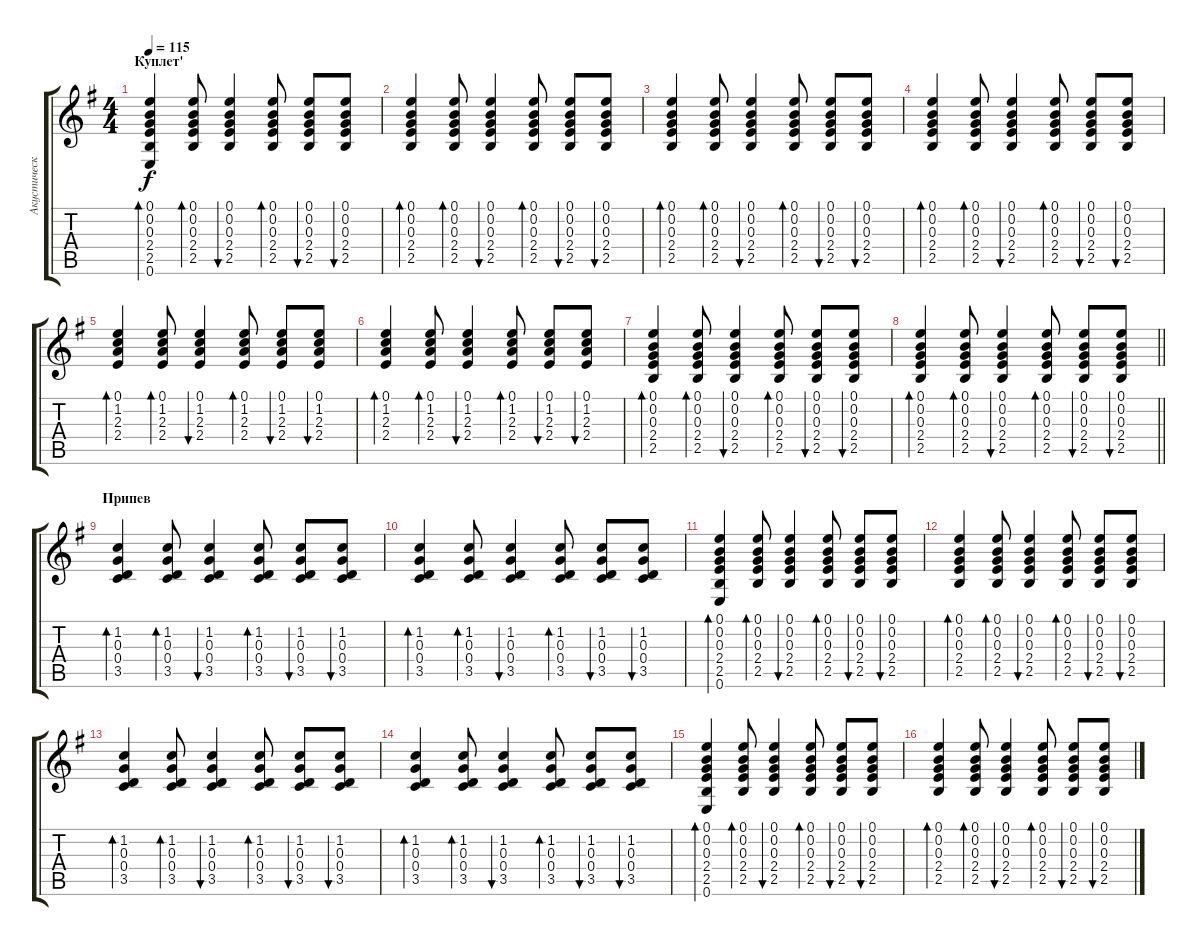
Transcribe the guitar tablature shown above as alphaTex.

\track ("Акустическая гитара" "Акустическ") {instrument acousticguitarnylon}
\staff {score tabs}
\tuning (E4 B3 G3 D3 A2 E2) {hide}
\ts (4 4)
\section ("" "Куплет'")
\tempo 115
\clef g2
\ks g
(0.1 0.2 0.3 2.4 2.5 0.6).4{bd 120 dy f} (0.1 0.2 0.3 2.4 2.5).8{bd 120} (0.1 0.2 0.3 2.4 2.5).4{bu 120} (0.1 0.2 0.3 2.4 2.5).8{bd 120} (0.1 0.2 0.3 2.4 2.5).8{bu 120} (0.1 0.2 0.3 2.4 2.5).8{bu 120} |
(0.1 0.2 0.3 2.4 2.5).4{bd 120} (0.1 0.2 0.3 2.4 2.5).8{bd 120} (0.1 0.2 0.3 2.4 2.5).4{bu 120} (0.1 0.2 0.3 2.4 2.5).8{bd 120} (0.1 0.2 0.3 2.4 2.5).8{bu 120} (0.1 0.2 0.3 2.4 2.5).8{bu 120} |
(0.1 0.2 0.3 2.4 2.5).4{bd 120} (0.1 0.2 0.3 2.4 2.5).8{bd 120} (0.1 0.2 0.3 2.4 2.5).4{bu 120} (0.1 0.2 0.3 2.4 2.5).8{bd 120} (0.1 0.2 0.3 2.4 2.5).8{bu 120} (0.1 0.2 0.3 2.4 2.5).8{bu 120} |
(0.1 0.2 0.3 2.4 2.5).4{bd 120} (0.1 0.2 0.3 2.4 2.5).8{bd 120} (0.1 0.2 0.3 2.4 2.5).4{bu 120} (0.1 0.2 0.3 2.4 2.5).8{bd 120} (0.1 0.2 0.3 2.4 2.5).8{bu 120} (0.1 0.2 0.3 2.4 2.5).8{bu 120} |
(0.1 1.2 2.3 2.4).4{bd 120} (0.1 1.2 2.3 2.4).8{bd 120} (0.1 1.2 2.3 2.4).4{bu 120} (0.1 1.2 2.3 2.4).8{bd 120} (0.1 1.2 2.3 2.4).8{bu 120} (0.1 1.2 2.3 2.4).8{bu 120} |
(0.1 1.2 2.3 2.4).4{bd 120} (0.1 1.2 2.3 2.4).8{bd 120} (0.1 1.2 2.3 2.4).4{bu 120} (0.1 1.2 2.3 2.4).8{bd 120} (0.1 1.2 2.3 2.4).8{bu 120} (0.1 1.2 2.3 2.4).8{bu 120} |
(0.1 0.2 0.3 2.4 2.5).4{bd 120} (0.1 0.2 0.3 2.4 2.5).8{bd 120} (0.1 0.2 0.3 2.4 2.5).4{bu 120} (0.1 0.2 0.3 2.4 2.5).8{bd 120} (0.1 0.2 0.3 2.4 2.5).8{bu 120} (0.1 0.2 0.3 2.4 2.5).8{bu 120} |
\barLineRight lightlight
(0.1 0.2 0.3 2.4 2.5).4{bd 120} (0.1 0.2 0.3 2.4 2.5).8{bd 120} (0.1 0.2 0.3 2.4 2.5).4{bu 120} (0.1 0.2 0.3 2.4 2.5).8{bd 120} (0.1 0.2 0.3 2.4 2.5).8{bu 120} (0.1 0.2 0.3 2.4 2.5).8{bu 120} |
\section ("" "Припев")
(1.2 0.3 0.4 3.5).4{bd 120} (1.2 0.3 0.4 3.5).8{bd 120} (1.2 0.3 0.4 3.5).4{bu 120} (1.2 0.3 0.4 3.5).8{bd 120} (1.2 0.3 0.4 3.5).8{bu 120} (1.2 0.3 0.4 3.5).8{bu 120} |
(1.2 0.3 0.4 3.5).4{bd 120} (1.2 0.3 0.4 3.5).8{bd 120} (1.2 0.3 0.4 3.5).4{bu 120} (1.2 0.3 0.4 3.5).8{bd 120} (1.2 0.3 0.4 3.5).8{bu 120} (1.2 0.3 0.4 3.5).8{bu 120} |
(0.1 0.2 0.3 2.4 2.5 0.6).4{bd 120} (0.1 0.2 0.3 2.4 2.5).8{bd 120} (0.1 0.2 0.3 2.4 2.5).4{bu 120} (0.1 0.2 0.3 2.4 2.5).8{bd 120} (0.1 0.2 0.3 2.4 2.5).8{bu 120} (0.1 0.2 0.3 2.4 2.5).8{bu 120} |
(0.1 0.2 0.3 2.4 2.5).4{bd 120} (0.1 0.2 0.3 2.4 2.5).8{bd 120} (0.1 0.2 0.3 2.4 2.5).4{bu 120} (0.1 0.2 0.3 2.4 2.5).8{bd 120} (0.1 0.2 0.3 2.4 2.5).8{bu 120} (0.1 0.2 0.3 2.4 2.5).8{bu 120} |
(1.2 0.3 0.4 3.5).4{bd 120} (1.2 0.3 0.4 3.5).8{bd 120} (1.2 0.3 0.4 3.5).4{bu 120} (1.2 0.3 0.4 3.5).8{bd 120} (1.2 0.3 0.4 3.5).8{bu 120} (1.2 0.3 0.4 3.5).8{bu 120} |
(1.2 0.3 0.4 3.5).4{bd 120} (1.2 0.3 0.4 3.5).8{bd 120} (1.2 0.3 0.4 3.5).4{bu 120} (1.2 0.3 0.4 3.5).8{bd 120} (1.2 0.3 0.4 3.5).8{bu 120} (1.2 0.3 0.4 3.5).8{bu 120} |
(0.1 0.2 0.3 2.4 2.5 0.6).4{bd 120} (0.1 0.2 0.3 2.4 2.5).8{bd 120} (0.1 0.2 0.3 2.4 2.5).4{bu 120} (0.1 0.2 0.3 2.4 2.5).8{bd 120} (0.1 0.2 0.3 2.4 2.5).8{bu 120} (0.1 0.2 0.3 2.4 2.5).8{bu 120} |
(0.1 0.2 0.3 2.4 2.5).4{bd 120} (0.1 0.2 0.3 2.4 2.5).8{bd 120} (0.1 0.2 0.3 2.4 2.5).4{bu 120} (0.1 0.2 0.3 2.4 2.5).8{bd 120} (0.1 0.2 0.3 2.4 2.5).8{bu 120} (0.1 0.2 0.3 2.4 2.5).8{bu 120}
